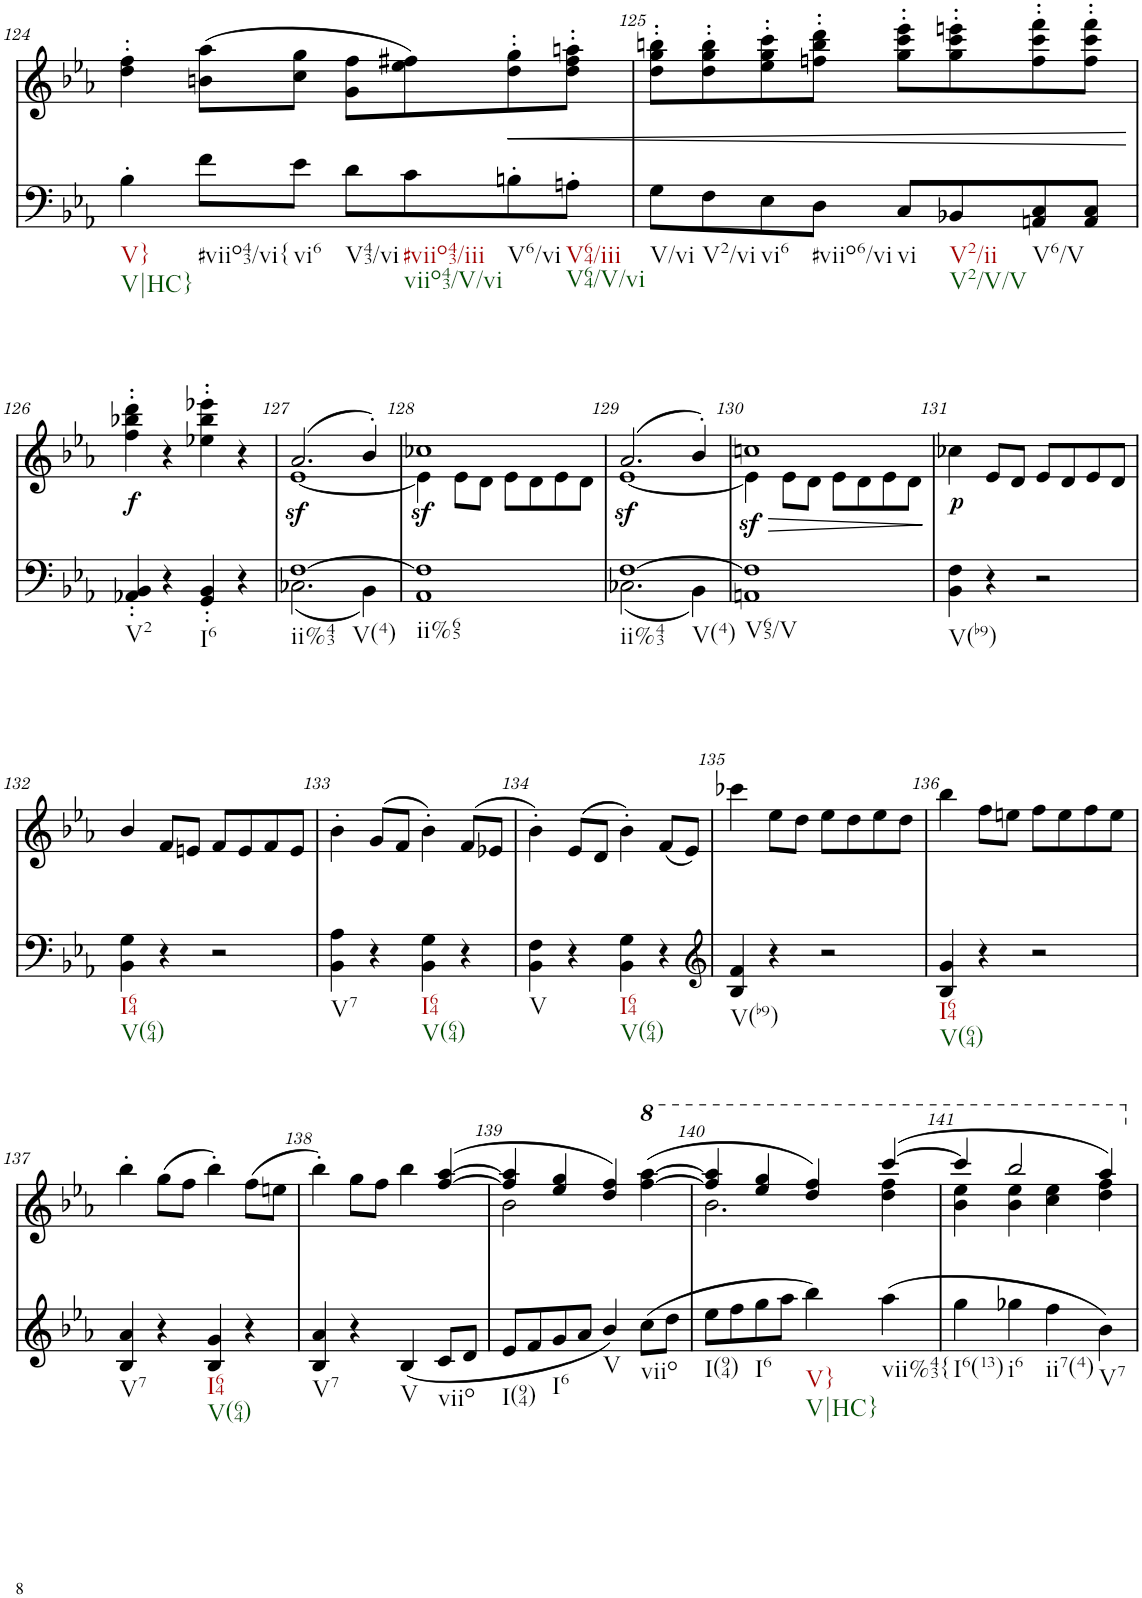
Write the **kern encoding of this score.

**kern	**kern	**text	**dynam
*part2	*part1	*part1	*part1
*staff2	*staff1	*staff1	*staff1
*I"piano	*I"piano	*	*
*I'Pno	*I'Pno	*	*
!!LO:PB:g=z
*clefF4	*clefG2	*	*
*k[b-e-a-]	*k[b-e-a-]	*	*
*E-:	*E-:	*	*
*M2/2	*M2/2	*	*
*met(c|)	*met(c|)	*	*
=124	=124	=124	=124
!LO:TX:b:t=V}	!	!	!
!LO:TX:b:t=V|HC}	!	!	!
4B-'\	4dd\' 4ff\'	.	.
!LO:TX:b:t=#viio43/vi{	!	!	!
8f\L	(8bn\ 8aa-\L	.	.
!LO:TX:b:t=vi6	!	!	!
8e-\J	8cc\ 8gg\J	.	.
!LO:TX:b:t=V43/vi	!	!	!
8d\L	8g\ 8ff\L	.	.
!LO:TX:b:t=#viio43/iii	!	!	!
!LO:TX:b:t=viio43/V/vi	!	!	!
8c\	8ee-\ 8ff#X\)	.	.
!LO:TX:b:t=V6/vi	!	!	!
!	!	!	!LO:HP:b
8Bn'\	8dd\' 8gg\'	.	<
!LO:TX:b:t=V64/iii	!	!	!
!LO:TX:b:t=V64/V/vi	!	!	!
8An'\J	8dd\' 8ff#\' 8aan\'J	.	.
=125	=125	=125	=125
!LO:TX:b:t=V/vi	!	!	!
8G\L	8dd\' 8gg\' 8bbn\'L	.	.
!LO:TX:b:t=V2/vi	!	!	!
8F\	8dd\' 8gg\' 8bb\'	.	.
!LO:TX:b:t=vi6	!	!	!
8E-\	8ee-\' 8gg\' 8ccc\'	.	.
!LO:TX:b:t=#viio6/vi	!	!	!
8D\J	8ffn\' 8bb\' 8ddd\'J	.	.
!LO:TX:b:t=vi	!	!	!
8C/L	8gg\' 8ccc\' 8eee-\'L	.	.
!LO:TX:b:t=V2/ii	!	!	!
!LO:TX:b:t=V2/V/V	!	!	!
8BB-X/	8gg\' 8ccc\' 8eeen\'	.	.
!LO:TX:b:t=V6/V	!	!	!
8AAn/ 8C/	8ff\' 8ccc\' 8fff\'	.	.
8AA/ 8C/J	8ff\' 8ccc\' 8fff\'J	.	.
.	.	.	[
!!LO:LB:g=z
=126	=126	=126	=126
!LO:TX:b:t=V2	!	!	!
!	!	!LO:LY:b	!
4AA-X/' 4BB-/'	4ff\' 4bb-X\' 4ddd\'	.	.
4r	4r	.	.
!LO:TX:b:t=I6	!	!	!
4GG/' 4BB-/'	4ee-X\' 4bb-\' 4eee-X\'	.	.
4r	4r	.	.
=127	=127	=127	=127
*^	*^	*	*
!LO:TX:b:t=ii%43	!	!	!	!	!
!LO:TX:b:t=V(4)	!	!	!	!	!
!	!	!	!	!	!LO:DY:b
[1F	(2.C-X\	(2.a-/	[1e-	.	sf
.	4BB-\)	4b-'/)	.	.	.
=128	=128	=128	=128	=128	=128
!LO:TX:b:t=ii%65	!	!	!	!	!
!	!	!	!	!	!LO:DY:b
*v	*v	*	*	*	*
1AA- 1F]	1cc-X	4e-\]	.	sf
.	.	8e-\L	.	.
.	.	8d\J	.	.
.	.	8e-\L	.	.
.	.	8d\	.	.
.	.	8e-\	.	.
.	.	8d\J	.	.
=129	=129	=129	=129	=129
*^	*	*	*	*
!LO:TX:b:t=ii%43	!	!	!	!	!
!LO:TX:b:t=V(4)	!	!	!	!	!
!	!	!	!	!	!LO:DY:b
[1F	(2.C-X\	(2.a-/	[1e-	.	sf
.	4BB-\)	4b-'/)	.	.	.
=130	=130	=130	=130	=130	=130
!LO:TX:b:t=V65/V	!	!	!	!	!
!	!	!	!	!	!LO:HP:b
!	!	!	!	!	!LO:DY:n=1:b
*v	*v	*	*	*	*
1AAn 1F]	1ccn	4e-\]	.	> sf
.	.	8e-\L	.	.
.	.	8d\J	.	.
.	.	8e-\L	.	.
.	.	8d\	.	.
.	.	8e-\	.	.
.	.	8d\J	.	.
*	*v	*v	*	*
.	.	.	]
=131	=131	=131	=131
!LO:TX:b:t=V(b9)	!	!	!
!	!	!LO:LY:b	!
4BB-\ 4F\	4cc-X\	.	.
4r	8e-/L	.	.
.	8d/J	.	.
2r	8e-/L	.	.
.	8d/	.	.
.	8e-/	.	.
.	8d/J	.	.
!!LO:LB:g=z
=132	=132	=132	=132
!LO:TX:b:t=I64	!	!	!
!LO:TX:b:t=V(64)	!	!	!
4BB-\ 4G\	4b-/	.	.
4r	8f/L	.	.
.	8en/J	.	.
2r	8f/L	.	.
.	8e/	.	.
.	8f/	.	.
.	8e/J	.	.
=133	=133	=133	=133
!LO:TX:b:t=V7	!	!	!
4BB-\ 4A-\	4b-'\	.	.
4r	(8g/L	.	.
.	8f/J	.	.
!LO:TX:b:t=I64	!	!	!
!LO:TX:b:t=V(64)	!	!	!
4BB-\ 4G\	4b-'\)	.	.
4r	(>8f/L	.	.
.	8e-X/J	.	.
=134	=134	=134	=134
!LO:TX:b:t=V	!	!	!
4BB-\ 4F\	4b-'\)	.	.
4r	(8e-/L	.	.
.	8d/J	.	.
!LO:TX:b:t=I64	!	!	!
!LO:TX:b:t=V(64)	!	!	!
4BB-\ 4G\	4b-'\)	.	.
4r	(8f/L	.	.
.	8e-/J)	.	.
=135	=135	=135	=135
*clefG2	*	*	*
!LO:TX:b:t=V(b9)	!	!	!
4B-/ 4f/	4ccc-X\	.	.
4r	8ee-\L	.	.
.	8dd\J	.	.
2r	8ee-\L	.	.
.	8dd\	.	.
.	8ee-\	.	.
.	8dd\J	.	.
=136	=136	=136	=136
!LO:TX:b:t=I64	!	!	!
!LO:TX:b:t=V(64)	!	!	!
4B-/ 4g/	4bb-\	.	.
4r	8ff\L	.	.
.	8een\J	.	.
2r	8ff\L	.	.
.	8ee\	.	.
.	8ff\	.	.
.	8ee\J	.	.
!!LO:LB:g=z
=137	=137	=137	=137
!LO:TX:b:t=V7	!	!	!
4B-/ 4a-/	4bb-'\	.	.
4r	(8gg\L	.	.
.	8ff\J	.	.
!LO:TX:b:t=I64	!	!	!
!LO:TX:b:t=V(64)	!	!	!
4B-/ 4g/	4bb-'\)	.	.
4r	(8ff\L	.	.
.	8een\J	.	.
=138	=138	=138	=138
!LO:TX:b:t=V7	!	!	!
4B-/ 4a-/	4bb-'\)	.	.
4r	8gg\L	.	.
.	8ff\J	.	.
!LO:TX:b:t=V	!	!	!
(4B-/	4bb-\	.	.
!LO:TX:b:t=viio	!	!	!
8c/L	(>[4ff/ [4aa-/	.	.
8d/J	.	.	.
=139	=139	=139	=139
*	*^	*	*
!LO:TX:b:t=I(94)	!	!	!	!
8e-/L	4ff/] 4aa-/]	2b-\	.	.
8f/	.	.	.	.
!LO:TX:b:t=I6	!	!	!	!
8g/	4ee-/ 4gg/	.	.	.
8a-/J	.	.	.	.
!LO:TX:b:t=V	!	!	!	!
4b-/)	4dd/ 4ff/)	2ryy	.	.
*	*8va	*	*	*
!LO:TX:b:t=viio	!	!	!	!
(8cc\L	([4fff\ [4aaa-\	.	.	.
8dd\J	.	.	.	.
=140	=140	=140	=140	=140
!LO:TX:b:t=I(94)	!	!	!	!
8ee-\L	4fff/] 4aaa-/]	2.bb-\	.	.
8ff\	.	.	.	.
!LO:TX:b:t=I6	!	!	!	!
8gg\	4eee-/ 4ggg/	.	.	.
8aa-\J	.	.	.	.
!LO:TX:b:t=V}	!	!	!	!
!LO:TX:b:t=V|HC}	!	!	!	!
4bb-\)	4ddd/ 4fff/)	.	.	.
!LO:TX:b:t=vii%43{	!	!	!	!
(4aa-\	([4cccc/	4ddd\ 4fff\	.	.
=141	=141	=141	=141	=141
!LO:TX:b:t=I6(13)	!	!	!	!
4gg\	4cccc/]	4bb-\ 4eee-\	.	.
!LO:TX:b:t=i6	!	!	!	!
4gg-X\	2bbb-/	4bb-\ 4eee-\	.	.
!LO:TX:b:t=ii7(4)	!	!	!	!
4ff\	.	4ccc\ 4eee-\	.	.
!LO:TX:b:t=V7	!	!	!	!
4b-\)	4aaa-/)	4ddd\ 4fff\	.	.
*	*X8va	*	*	*
*	*v	*v	*	*
=	=	=	=
*-	*-	*-	*-
